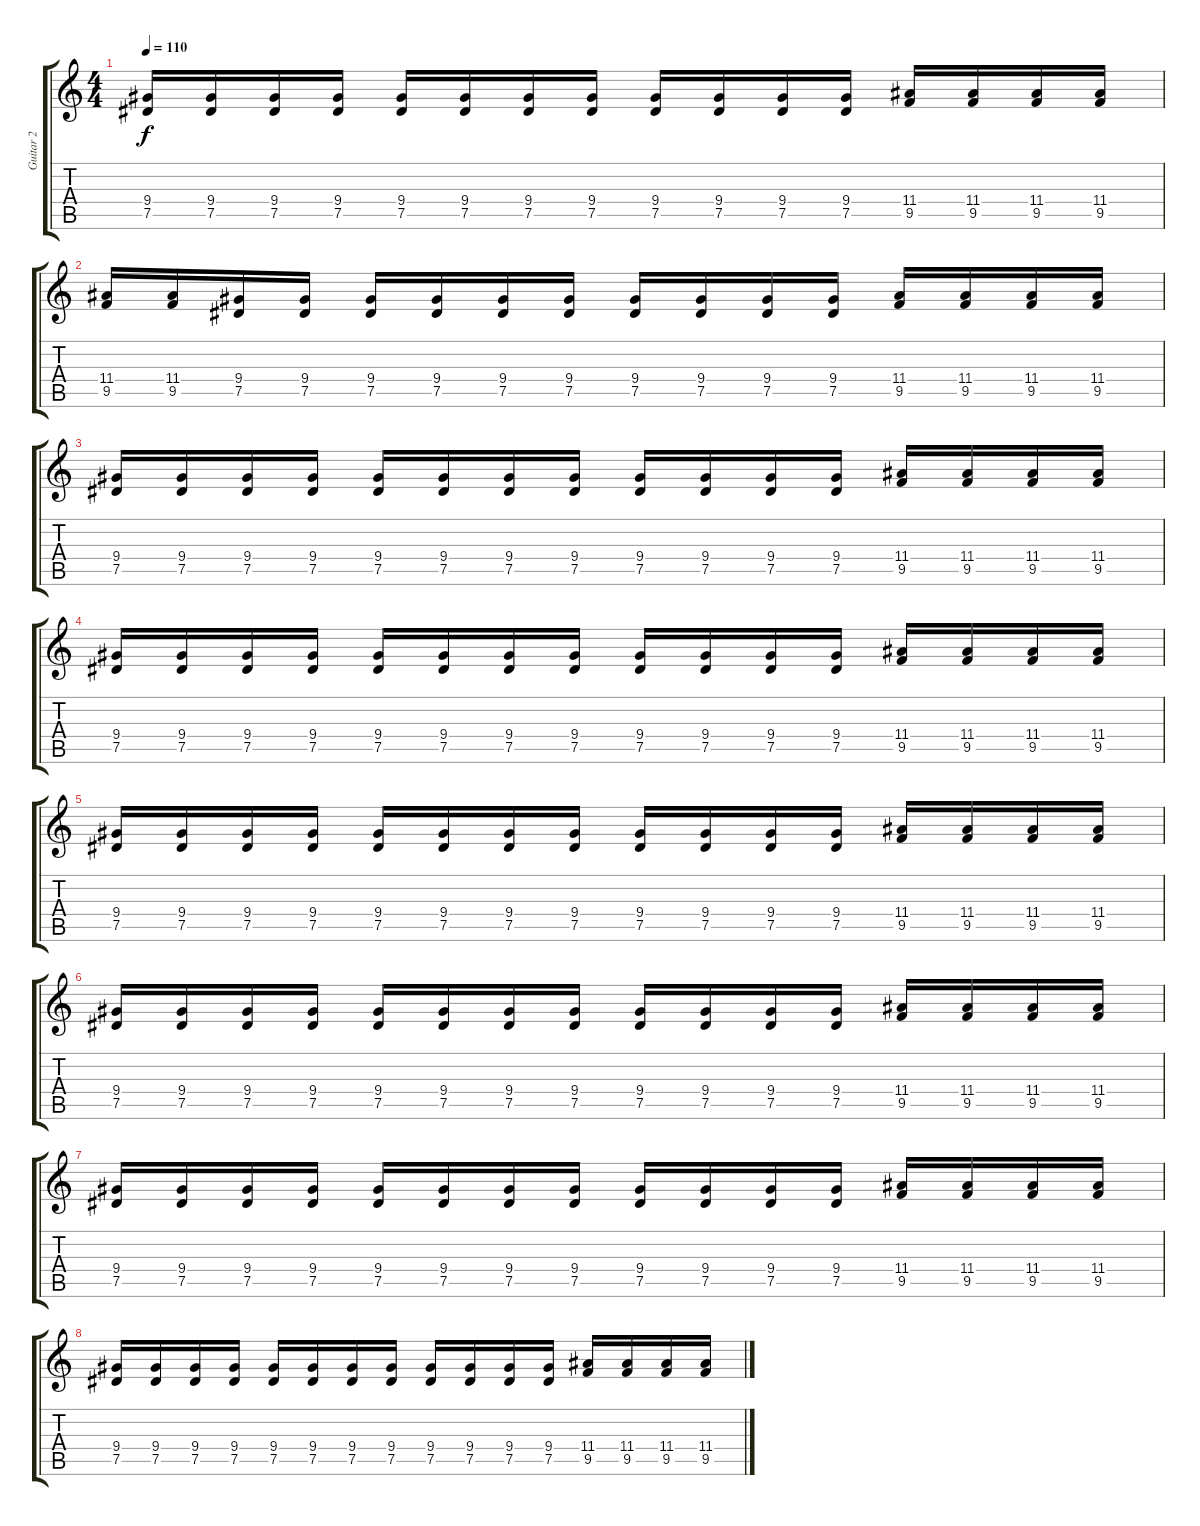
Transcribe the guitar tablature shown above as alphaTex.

\track ("Guitar 2" "Guitar 2") {instrument overdrivenguitar bank 2}
\staff {score tabs}
\tuning (Db4 Ab3 E3 B2 Ab2 B1) {hide}
\ts (4 4)
\tempo 110
\clef g2
\ks c
(9.4 7.5).16{dy f} (9.4 7.5).16 (9.4 7.5).16 (9.4 7.5).16 (9.4 7.5).16 (9.4 7.5).16 (9.4 7.5).16 (9.4 7.5).16 (9.4 7.5).16 (9.4 7.5).16 (9.4 7.5).16 (9.4 7.5).16 (11.4 9.5).16 (11.4 9.5).16 (11.4 9.5).16 (11.4 9.5).16 |
(11.4 9.5).16 (11.4 9.5).16 (9.4 7.5).16 (9.4 7.5).16 (9.4 7.5).16 (9.4 7.5).16 (9.4 7.5).16 (9.4 7.5).16 (9.4 7.5).16 (9.4 7.5).16 (9.4 7.5).16 (9.4 7.5).16 (11.4 9.5).16 (11.4 9.5).16 (11.4 9.5).16 (11.4 9.5).16 |
(9.4 7.5).16 (9.4 7.5).16 (9.4 7.5).16 (9.4 7.5).16 (9.4 7.5).16 (9.4 7.5).16 (9.4 7.5).16 (9.4 7.5).16 (9.4 7.5).16 (9.4 7.5).16 (9.4 7.5).16 (9.4 7.5).16 (11.4 9.5).16 (11.4 9.5).16 (11.4 9.5).16 (11.4 9.5).16 |
(9.4 7.5).16 (9.4 7.5).16 (9.4 7.5).16 (9.4 7.5).16 (9.4 7.5).16 (9.4 7.5).16 (9.4 7.5).16 (9.4 7.5).16 (9.4 7.5).16 (9.4 7.5).16 (9.4 7.5).16 (9.4 7.5).16 (11.4 9.5).16 (11.4 9.5).16 (11.4 9.5).16 (11.4 9.5).16 |
(9.4 7.5).16{volume 12 instrument guitarfretnoise} (9.4 7.5).16 (9.4 7.5).16 (9.4 7.5).16 (9.4 7.5).16 (9.4 7.5).16 (9.4 7.5).16 (9.4 7.5).16 (9.4 7.5).16 (9.4 7.5).16 (9.4 7.5).16 (9.4 7.5).16 (11.4 9.5).16 (11.4 9.5).16 (11.4 9.5).16 (11.4 9.5).16 |
(9.4 7.5).16{volume 12 instrument guitarfretnoise} (9.4 7.5).16 (9.4 7.5).16 (9.4 7.5).16 (9.4 7.5).16 (9.4 7.5).16 (9.4 7.5).16 (9.4 7.5).16 (9.4 7.5).16 (9.4 7.5).16 (9.4 7.5).16 (9.4 7.5).16 (11.4 9.5).16 (11.4 9.5).16 (11.4 9.5).16 (11.4 9.5).16 |
(9.4 7.5).16{volume 12 instrument guitarfretnoise} (9.4 7.5).16 (9.4 7.5).16 (9.4 7.5).16 (9.4 7.5).16 (9.4 7.5).16 (9.4 7.5).16 (9.4 7.5).16 (9.4 7.5).16 (9.4 7.5).16 (9.4 7.5).16 (9.4 7.5).16 (11.4 9.5).16 (11.4 9.5).16 (11.4 9.5).16 (11.4 9.5).16 |
(9.4 7.5).16{volume 12 instrument guitarfretnoise} (9.4 7.5).16 (9.4 7.5).16 (9.4 7.5).16 (9.4 7.5).16 (9.4 7.5).16 (9.4 7.5).16 (9.4 7.5).16 (9.4 7.5).16 (9.4 7.5).16 (9.4 7.5).16 (9.4 7.5).16 (11.4 9.5).16 (11.4 9.5).16 (11.4 9.5).16 (11.4 9.5).16
